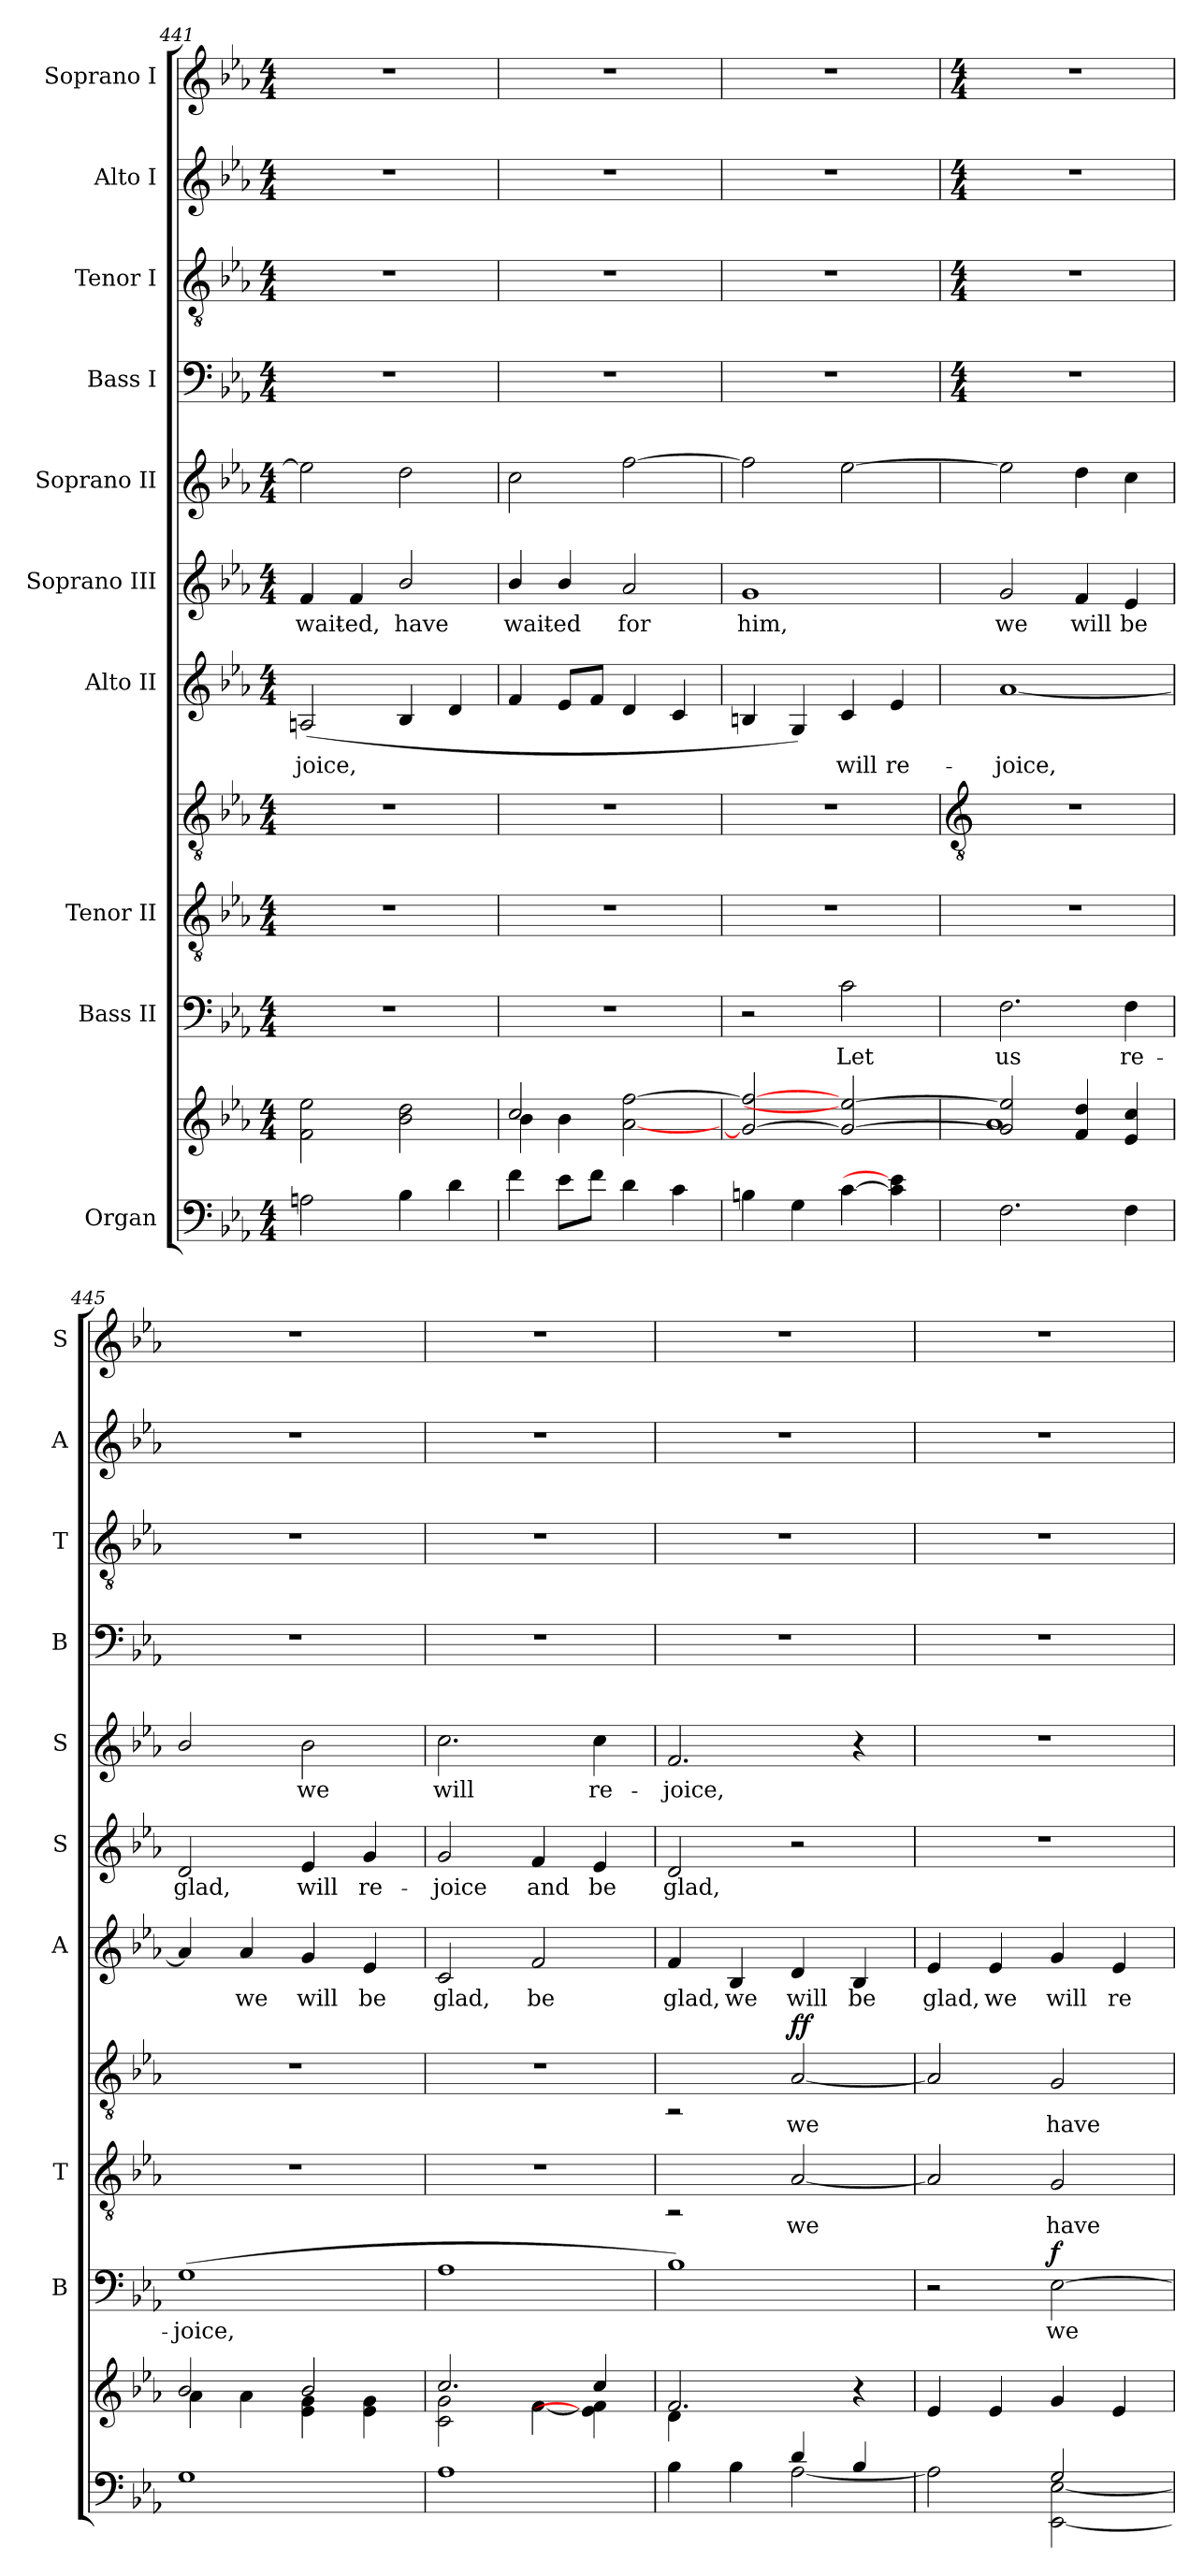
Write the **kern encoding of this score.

**kern	**kern	**kern	**text	**dynam	**kern	**text	**kern	**text	**dynam	**kern	**text	**kern	**text	**kern	**text	**kern	**kern	**kern	**kern
*part10	*part10	*part9	*part9	*part9	*part8	*part8	*part8	*part8	*part8	*part7	*part7	*part6	*part6	*part5	*part5	*part4	*part3	*part2	*part1
*staff12	*staff11	*staff10	*staff10	*staff10	*staff9	*staff9	*staff8	*staff8	*staff8/9	*staff7	*staff7	*staff6	*staff6	*staff5	*staff5	*staff4	*staff3	*staff2	*staff1
*I"Organ	*	*I"Bass II	*	*	*I"Tenor II	*	*	*	*	*I"Alto II	*	*I"Soprano III	*	*I"Soprano II	*	*I"Bass I	*I"Tenor I	*I"Alto I	*I"Soprano I
*	*	*I'B	*	*	*I'T	*	*	*	*	*I'A	*	*I'S	*	*I'S	*	*I'B	*I'T	*I'A	*I'S
*clefF4	*clefG2	*clefF4	*	*	*clefGv2	*	*clefGv2	*	*	*clefG2	*	*clefG2	*	*clefG2	*	*clefF4	*clefGv2	*clefG2	*clefG2
*k[b-e-a-]	*k[b-e-a-]	*k[b-e-a-]	*	*	*k[b-e-a-]	*	*k[b-e-a-]	*	*	*k[b-e-a-]	*	*k[b-e-a-]	*	*k[b-e-a-]	*	*k[b-e-a-]	*k[b-e-a-]	*k[b-e-a-]	*k[b-e-a-]
*E-:	*E-:	*E-:	*	*	*E-:	*	*E-:	*	*	*E-:	*	*E-:	*	*E-:	*	*E-:	*E-:	*E-:	*E-:
*M4/4	*M4/4	*M4/4	*	*	*M4/4	*	*M4/4	*	*	*M4/4	*	*M4/4	*	*M4/4	*	*M4/4	*M4/4	*M4/4	*M4/4
=441	=441	=441	=441	=441	=441	=441	=441	=441	=441	=441	=441	=441	=441	=441	=441	=441	=441	=441	=441
*	*^	*	*	*	*	*	*	*	*	*	*	*	*	*	*	*	*	*	*
!	!	!	!	!	!	!	!	!	!	!	!	!LO:LY:b	!	!LO:LY:b	!	!	!	!	!	!
2An	1ryy	2f\ 2ee-\	1r	.	.	1r	.	1r	.	.	(<2An	-joice,	4f	wait-	2ee-]	.	1r	1r	1r	1r
!	!	!	!	!	!	!	!	!	!	!	!	!	!	!LO:LY:b	!	!	!	!	!	!
.	.	.	.	.	.	.	.	.	.	.	.	.	4f	-ed,	.	.	.	.	.	.
!	!	!	!	!	!	!	!	!	!	!	!	!	!	!LO:LY:b	!	!	!	!	!	!
4B-	.	2b-\ 2dd\	.	.	.	.	.	.	.	.	4B-	.	2b-/	have	2dd\	.	.	.	.	.
4d	.	.	.	.	.	.	.	.	.	.	4d	.	.	.	.	.	.	.	.	.
=442	=442	=442	=442	=442	=442	=442	=442	=442	=442	=442	=442	=442	=442	=442	=442	=442	=442	=442	=442	=442
!	!	!	!	!	!	!	!	!	!	!	!	!	!	!LO:LY:b	!	!	!	!	!	!
4f	2cc/	4b-\	1r	.	.	1r	.	1r	.	.	4f	.	4b-/	wait-	2cc	.	1r	1r	1r	1r
!	!	!	!	!	!	!	!	!	!	!	!	!	!	!LO:LY:b	!	!	!	!	!	!
8e-L	.	4b-\	.	.	.	.	.	.	.	.	8e-L	.	4b-/	-ed	.	.	.	.	.	.
8fJ	.	.	.	.	.	.	.	.	.	.	8fJ	.	.	.	.	.	.	.	.	.
!	!	!	!	!	!	!	!	!	!	!	!	!	!	!LO:LY:b	!	!	!	!	!	!
4d	[2a-\ [2ff\	2ryy	.	.	.	.	.	.	.	.	4d	.	2a-	for	[2ff	.	.	.	.	.
4c	.	.	.	.	.	.	.	.	.	.	4c	.	.	.	.	.	.	.	.	.
=443	=443	=443	=443	=443	=443	=443	=443	=443	=443	=443	=443	=443	=443	=443	=443	=443	=443	=443	=443	=443
!	!	!	!	!	!	!	!	!	!	!	!	!	!	!LO:LY:b	!	!	!	!	!	!
4Bn	2g/_ 2ff/_	1ryy	2r	.	.	1r	.	1r	.	.	4Bn	.	1g	him,	2ff]	.	1r	1r	1r	1r
4G	.	.	.	.	.	.	.	.	.	.	4G)	.	.	.	.	.	.	.	.	.
!	!	!	!	!LO:LY:b	!	!	!	!	!	!	!	!LO:LY:b	!	!	!	!	!	!	!	!
[4c	2g/_ 2ee-/_	.	2c	Let	.	.	.	.	.	.	4c	will	.	.	[2ee-	.	.	.	.	.
!	!	!	!	!	!	!	!	!	!	!	!	!LO:LY:b	!	!	!	!	!	!	!	!
4c] 4e-]	.	.	.	.	.	.	.	.	.	.	4e-	re-	.	.	.	.	.	.	.	.
!!LO:LB:g=z
=444	=444	=444	=444	=444	=444	=444	=444	=444	=444	=444	=444	=444	=444	=444	=444	=444	=444	=444	=444	=444
*	*	*	*	*	*	*	*	*clefGv2	*	*	*	*	*	*	*	*	*	*	*	*
*	*	*	*	*	*	*	*	*	*	*	*	*	*	*	*	*	*M4/4	*M4/4	*M4/4	*M4/4
*^	*	*	*	*	*	*	*	*	*	*	*	*	*	*	*	*	*	*	*	*
!	!	!	!	!	!LO:LY:b	!	!	!	!	!	!	!	!LO:LY:b	!	!LO:LY:b	!	!	!	!	!	!
2.F\	2ryy	2g/] 2ee-/]	1a-\	2.F	us	.	1r	.	1r	.	.	[1a-	-joice,	2g	we	2ee-]	.	1r	1r	1r	1r
!	!	!	!	!	!	!	!	!	!	!	!	!	!	!	!LO:LY:b	!	!	!	!	!	!
.	2ryy	4f/ 4dd/	.	.	.	.	.	.	.	.	.	.	.	4f	will	4dd	.	.	.	.	.
!	!	!	!	!	!LO:LY:b	!	!	!	!	!	!	!	!	!	!LO:LY:b	!	!	!	!	!	!
4F\	.	4e-/ 4cc/	.	4F	re-	.	.	.	.	.	.	.	.	4e-	be	4cc	.	.	.	.	.
=445	=445	=445	=445	=445	=445	=445	=445	=445	=445	=445	=445	=445	=445	=445	=445	=445	=445	=445	=445	=445	=445
!	!	!	!	!	!LO:LY:b	!	!	!	!	!	!	!	!	!	!LO:LY:b	!	!	!	!	!	!
1G	2ryy	2b-/	4a-\	(>1G	-joice,	.	1r	.	1r	.	.	4a-]	.	2d	glad,	2b-/	.	1r	1r	1r	1r
!	!	!	!	!	!	!	!	!	!	!	!	!	!LO:LY:b	!	!	!	!	!	!	!	!
.	.	.	4a-\	.	.	.	.	.	.	.	.	4a-	we	.	.	.	.	.	.	.	.
!	!	!	!	!	!	!	!	!	!	!	!	!	!LO:LY:b	!	!LO:LY:b	!	!LO:LY:b	!	!	!	!
.	2ryy	2b-/	4e-\ 4g\	.	.	.	.	.	.	.	.	4g	will	4e-	will	2b-	we	.	.	.	.
!	!	!	!	!	!	!	!	!	!	!	!	!	!LO:LY:b	!	!LO:LY:b	!	!	!	!	!	!
.	.	.	4e-\ 4g\	.	.	.	.	.	.	.	.	4e-	be	4g	re-	.	.	.	.	.	.
=446	=446	=446	=446	=446	=446	=446	=446	=446	=446	=446	=446	=446	=446	=446	=446	=446	=446	=446	=446	=446	=446
!	!	!	!	!	!	!	!	!	!	!	!	!	!LO:LY:b	!	!LO:LY:b	!	!LO:LY:b	!	!	!	!
1A-	2ryy	2.cc/	2c\ 2g\	1A-	.	.	1r	.	1r	.	.	2c	glad,	2g	-joice	2.cc	will	1r	1r	1r	1r
!	!	!	!	!	!	!	!	!	!	!	!	!	!LO:LY:b	!	!LO:LY:b	!	!	!	!	!	!
.	2ryy	.	[4f\	.	.	.	.	.	.	.	.	2f	be	4f	and	.	.	.	.	.	.
!	!	!	!	!	!	!	!	!	!	!	!	!	!	!	!LO:LY:b	!	!LO:LY:b	!	!	!	!
.	.	4cc/	4e-\] 4f\]	.	.	.	.	.	.	.	.	.	.	4e-	be	4cc	re-	.	.	.	.
=447	=447	=447	=447	=447	=447	=447	=447	=447	=447	=447	=447	=447	=447	=447	=447	=447	=447	=447	=447	=447	=447
!	!	!	!	!	!	!	!	!	!	!	!	!	!LO:LY:b	!	!LO:LY:b	!	!LO:LY:b	!	!	!	!
4B-\	4ryy	2.f/	4d\	1B-)	.	.	2rBB	.	2rBB	.	.	4f	glad,	2d	glad,	2.f	-joice,	1r	1r	1r	1r
!	!	!	!	!	!	!	!	!	!	!	!	!	!LO:LY:b	!	!	!	!	!	!	!	!
4B-	4ryy	.	4ryy	.	.	.	.	.	.	.	.	4B-	we	.	.	.	.	.	.	.	.
!	!	!	!	!	!	!	!	!LO:LY:b	!	!LO:LY:b	!LO:DY:b=2	!	!LO:LY:b	!	!	!	!	!	!	!	!
!	!	!	!	!	!	!	!	!	!	!	!LO:DY:n=1:b	!	!	!	!	!	!	!	!	!	!
4d/	[2A-\	.	2ryy	.	.	.	[2A-	we	[2A-	we	f f	4d	will	2r	.	.	.	.	.	.	.
!	!	!	!	!	!	!	!	!	!	!	!	!	!LO:LY:b	!	!	!	!	!	!	!	!
4B-/	.	4r	.	.	.	.	.	.	.	.	.	4B-	be	.	.	4r	.	.	.	.	.
=448	=448	=448	=448	=448	=448	=448	=448	=448	=448	=448	=448	=448	=448	=448	=448	=448	=448	=448	=448	=448	=448
!	!	!	!	!	!	!	!	!	!	!	!	!	!LO:LY:b	!	!	!	!	!	!	!	!
2ryy	2A-\]	4e-/	2ryy	2r	.	.	2A-]	.	2A-]	.	.	4e-	glad,	1r	.	1r	.	1r	1r	1r	1r
!	!	!	!	!	!	!	!	!	!	!	!	!	!LO:LY:b	!	!	!	!	!	!	!	!
.	.	4e-/	.	.	.	.	.	.	.	.	.	4e-	we	.	.	.	.	.	.	.	.
!	!	!	!	!	!LO:LY:b	!LO:DY:b	!	!LO:LY:b	!	!LO:LY:b	!	!	!LO:LY:b	!	!	!	!	!	!	!	!
2G/	[2EE-\ [2E-\	4g/	2ryy	[2E-	we	f	2G	have	2G	have	.	4g	will	.	.	.	.	.	.	.	.
!	!	!	!	!	!	!	!	!	!	!	!	!	!LO:LY:b	!	!	!	!	!	!	!	!
.	.	4e-/	.	.	.	.	.	.	.	.	.	4e-	re-	.	.	.	.	.	.	.	.
*v	*v	*	*	*	*	*	*	*	*	*	*	*	*	*	*	*	*	*	*	*	*
*	*v	*v	*	*	*	*	*	*	*	*	*	*	*	*	*	*	*	*	*	*
=	=	=	=	=	=	=	=	=	=	=	=	=	=	=	=	=	=	=	=
*-	*-	*-	*-	*-	*-	*-	*-	*-	*-	*-	*-	*-	*-	*-	*-	*-	*-	*-	*-
